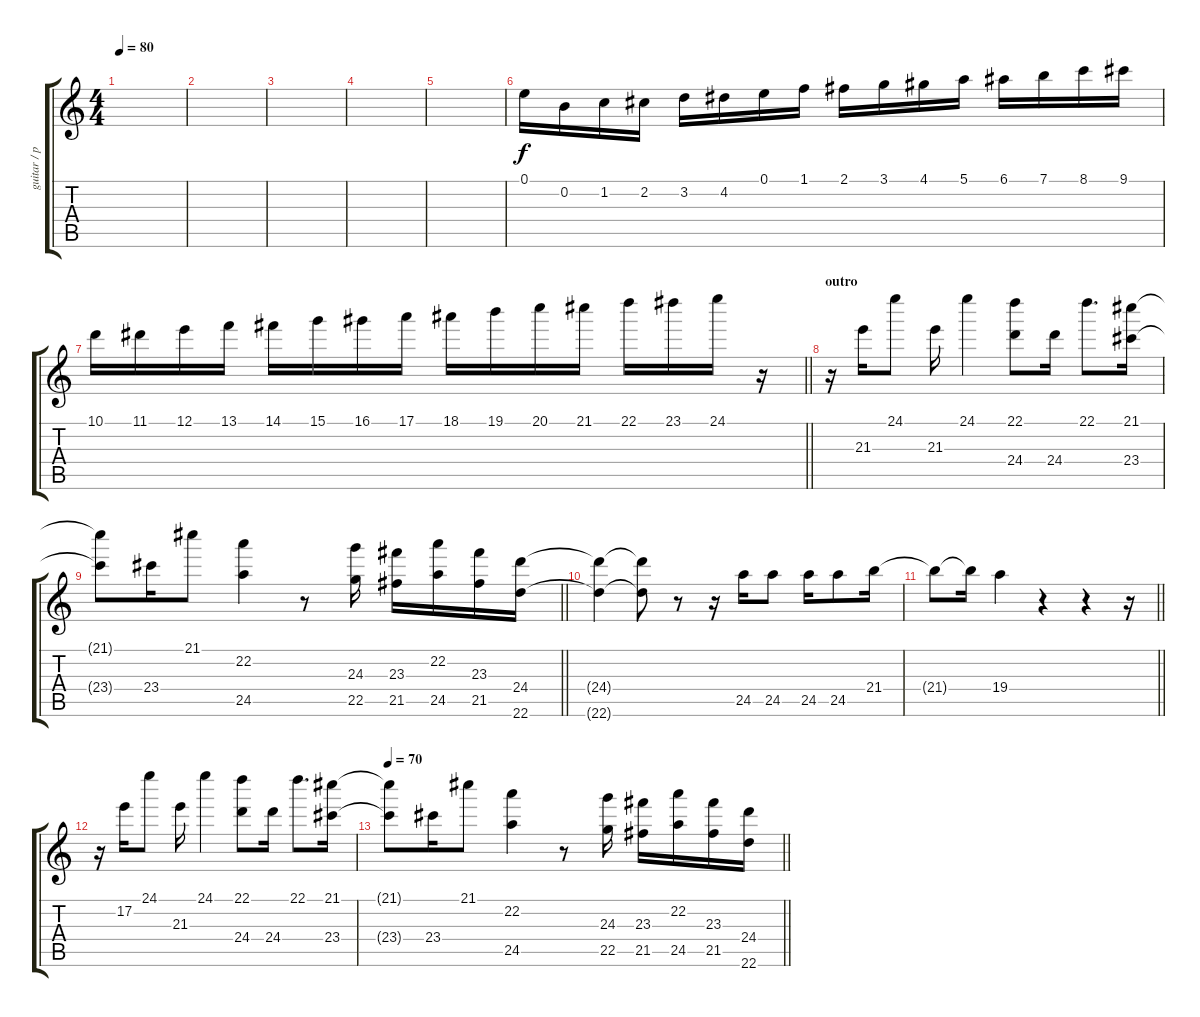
\track ("guitar / piano echo" "guitar / p") {instrument electricguitarjazz}
\staff {score tabs}
\tuning (E4 B3 G3 D3 A2 E2) {hide}
\ts (4 4)
\tempo 80
\clef g2
\ks c
|
|
|
|
|
0.1.16 0.2.16 1.2.16 2.2.16 3.2.16 4.2.16 0.1.16 1.1.16 2.1.16 3.1.16 4.1.16 5.1.16 6.1.16 7.1.16 8.1.16 9.1.16 |
\barLineRight lightlight
10.1.16 11.1.16 12.1.16 13.1.16 14.1.16 15.1.16 16.1.16 17.1.16 18.1.16 19.1.16 20.1.16 21.1.16 22.1.16 23.1.16 24.1.16 r.16 |
\section ("" "outro")
r.16 21.3.16 24.1.8 21.3.16 24.1.4 (22.1 24.4).8 24.4.16 22.1.8{d} (21.1 23.4).16 |
\barLineRight lightlight
(21.1{t} 23.4{t}).8 23.4.16 21.1.8 (22.2 24.5).4 r.8 (24.3 22.5).16 (23.3 21.5).16 (22.2 24.5).16 (23.3 21.5).16 (24.4 22.6).16 |
(24.4{t} 22.6{t}).4 (24.4{t} 22.6{t}).8 r.8 r.16 24.5.16 24.5.8 24.5.16 24.5.8 21.4.16 |
\barLineRight lightlight
21.4{t}.8 21.4{t}.16 19.4.4 r.4 r.4 r.16 |
r.16 17.2.16 24.1.8 21.3.16 24.1.4 (22.1 24.4).8 24.4.16 22.1.8{d} (21.1 23.4).16 |
\tempo 70
\barLineRight lightlight
(21.1{t} 23.4{t}).8 23.4.16 21.1.8 (22.2 24.5).4 r.8 (24.3 22.5).16 (23.3 21.5).16 (22.2 24.5).16 (23.3 21.5).16 (24.4 22.6).16
